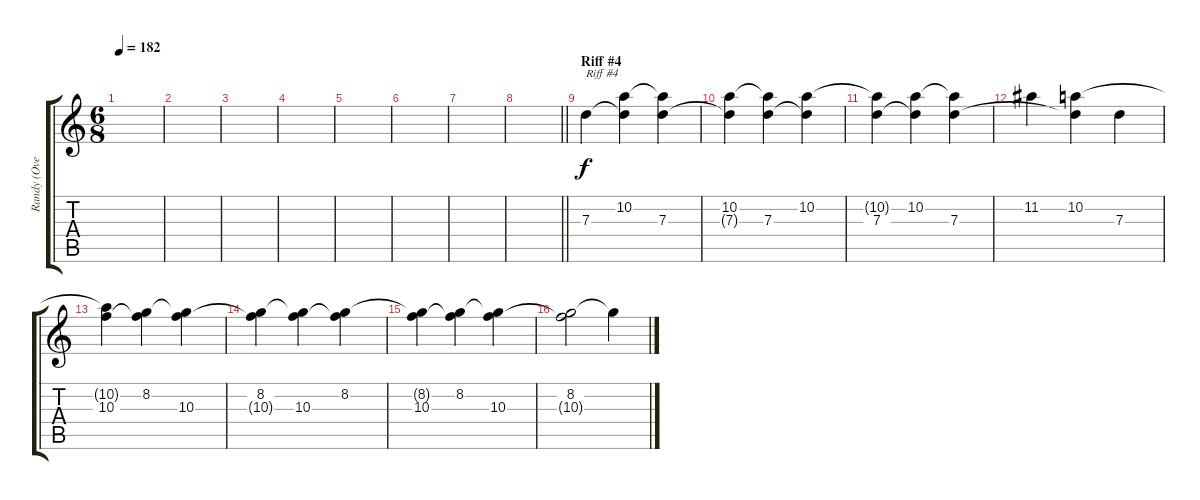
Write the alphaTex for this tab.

\track ("Randy (Overdriven Guitar)" "Randy (Ove") {instrument overdrivenguitar}
\staff {score tabs}
\tuning (E4 B3 G3 D3 A2 D2) {hide}
\ts (6 8)
\tempo 182
\clef g2
\ks c
|
|
|
|
|
|
|
\barLineRight lightlight
|
\section ("" "Riff #4")
7.3.4{txt "Riff #4"} (10.2 7.3{t}).4 (10.2{t} 7.3).4 |
(10.2 7.3{t}).4 (10.2{t} 7.3).4 (10.2 7.3{t}).4 |
(10.2{t} 7.3).4 (10.2 7.3{t}).4 (10.2{t} 7.3).4 |
11.2.4 (10.2 7.3{t}).4 7.3.4 |
(10.2{t} 10.3).4 (8.2 10.3{t}).4 (8.2{t} 10.3).4 |
(8.2 10.3{t}).4 (8.2{t} 10.3).4 (8.2 10.3{t}).4 |
(8.2{t} 10.3).4 (8.2 10.3{t}).4 (8.2{t} 10.3).4 |
(8.2 10.3{t}).2 8.2{t}.4
